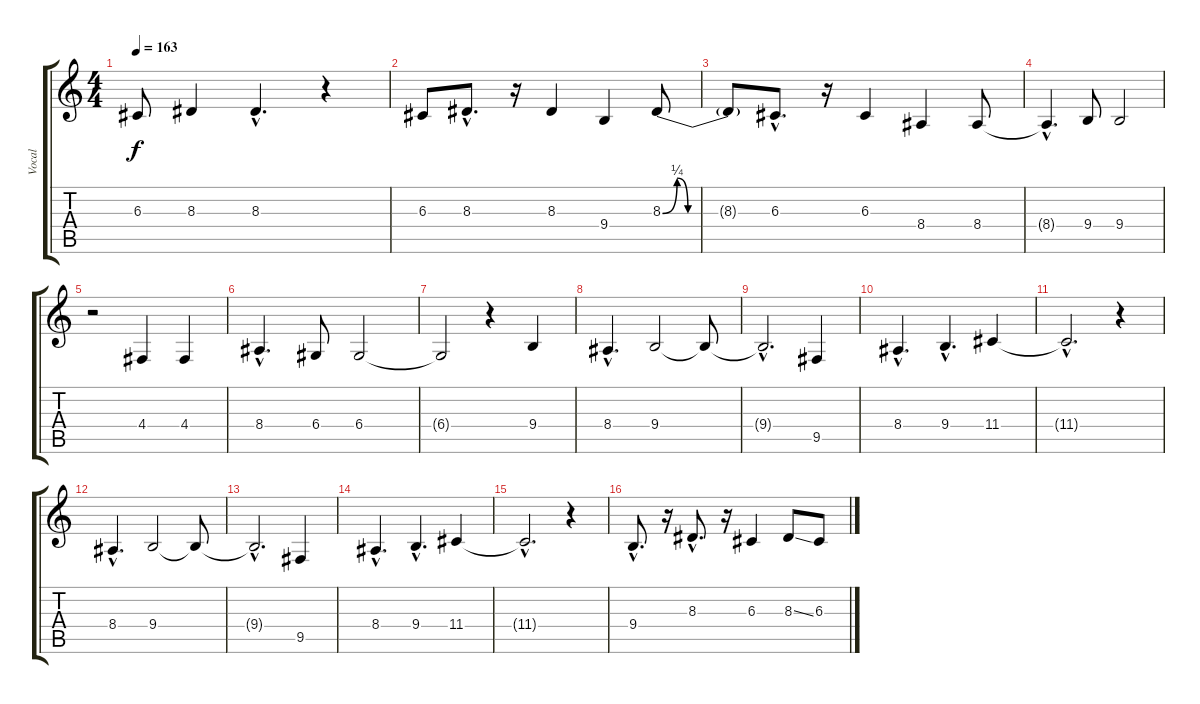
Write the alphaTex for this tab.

\track ("Vocal" "Vocal") {instrument lead2sawtooth}
\staff {score tabs}
\tuning (E4 B3 G3 D3 A2 E2) {hide}
\ts (4 4)
\tempo 163
\clef g2
\ks c
6.3{t}.8{dy f} 8.3.4 8.3{hac}.4{d} r.4 |
6.3.8 8.3{hac}.8{d} r.16 8.3.4 9.4.4 8.3{be (custom 0 0 8 1 14 0 60 0)}.8 |
8.3{t}.8 6.3{hac}.8{d} r.16 6.3.4 8.4.4 8.4.8 |
8.4{hac t}.4{d} 9.4.8 9.4.2 |
r.2 4.4.4 4.4.4 |
8.4{hac}.4{d} 6.4.8 6.4.2 |
6.4{t}.2 r.4 9.4.4 |
8.4{hac}.4{d} 9.4.2 9.4{t}.8 |
9.4{hac t}.2{d} 9.5.4 |
8.4{hac}.4{d} 9.4{hac}.4{d} 11.4.4 |
11.4{hac t}.2{d} r.4 |
8.4{hac}.4{d} 9.4.2 9.4{t}.8 |
9.4{hac t}.2{d} 9.5.4 |
8.4{hac}.4{d} 9.4{hac}.4{d} 11.4.4 |
11.4{hac t}.2{d} r.4 |
9.4{hac}.8{d} r.16 8.3{hac}.8{d} r.16 6.3.4 8.3{ss}.8 6.3.8
